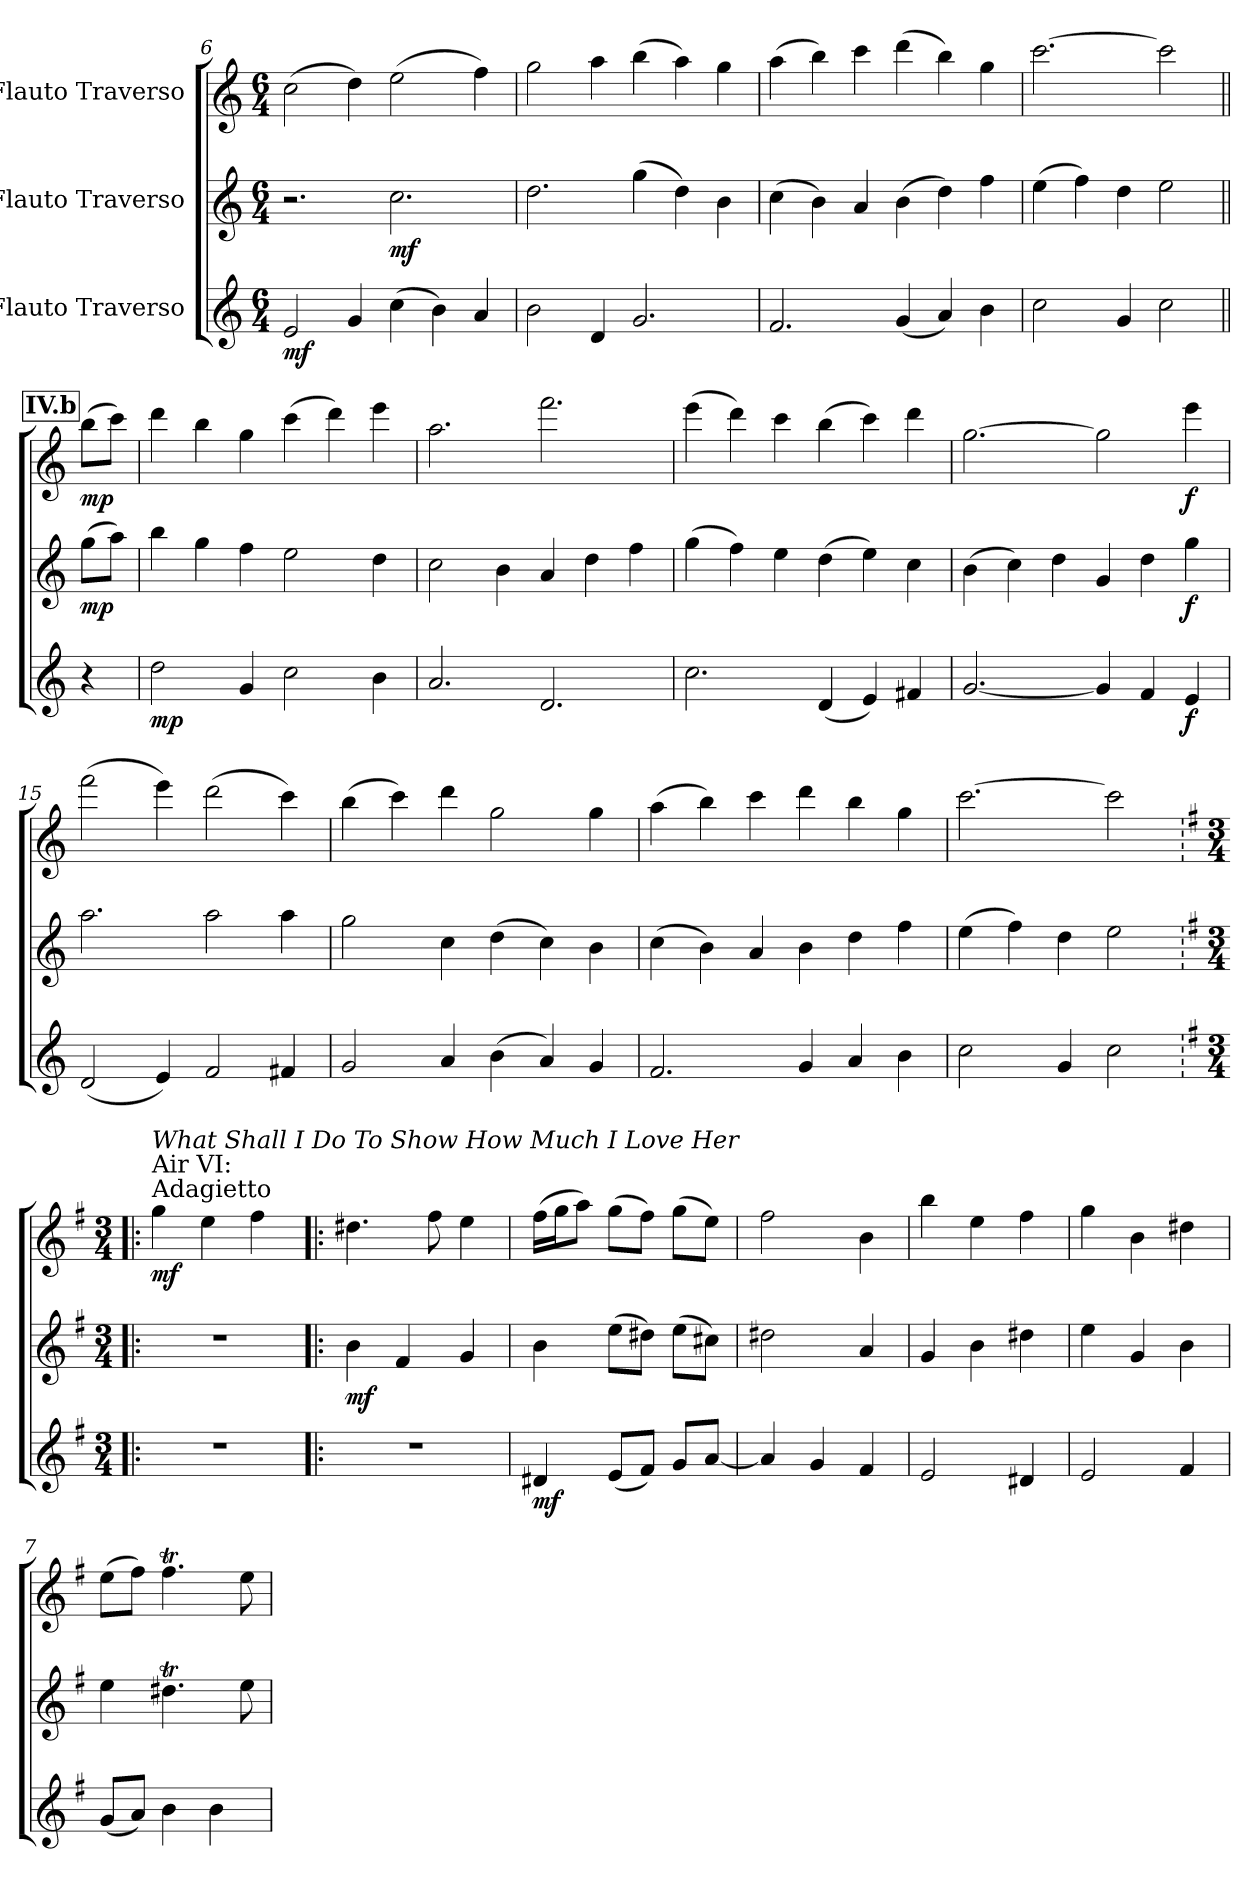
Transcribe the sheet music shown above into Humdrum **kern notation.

**kern	**dynam	**kern	**dynam	**kern	**dynam
*part3	*part3	*part2	*part2	*part1	*part1
*staff3	*staff3	*staff2	*staff2	*staff1	*staff1
*I"Flauto Traverso	*	*I"Flauto Traverso	*	*I"Flauto Traverso	*
*clefG2	*	*clefG2	*	*clefG2	*
*k[]	*	*k[]	*	*k[]	*
*M6/4	*	*M6/4	*	*M6/4	*
=6	=6	=6	=6	=6	=6
!	!LO:DY:b	!	!	!	!
2e/	mf	2.r	.	(>2cc\	.
4g/	.	.	.	4dd\)	.
!	!	!	!LO:DY:b	!	!
(>4cc\	.	2.cc\	mf	(>2ee\	.
4b\)	.	.	.	.	.
4a/	.	.	.	4ff\)	.
=7	=7	=7	=7	=7	=7
2b\	.	2.dd\	.	2gg\	.
4d/	.	.	.	4aa\	.
2.g/	.	(>4gg\	.	(>4bb\	.
.	.	4dd\)	.	4aa\)	.
.	.	4b\	.	4gg\	.
=8	=8	=8	=8	=8	=8
2.f/	.	(>4cc\	.	(>4aa\	.
.	.	4b\)	.	4bb\)	.
.	.	4a/	.	4ccc\	.
(<4g/	.	(>4b\	.	(>4ddd\	.
4a/)	.	4dd\)	.	4bb\)	.
4b\	.	4ff\	.	4gg\	.
=9	=9	=9	=9	=9	=9
2cc\	.	(>4ee\	.	[2.ccc\	.
.	.	4ff\)	.	.	.
4g/	.	4dd\	.	.	.
2cc\	.	2ee\	.	2ccc\]	.
!!LO:LB:g=z
!!LO:REH:place=s1:a:fs=12:t=IV.b
=10||	=10||	=10||	=10||	=10||	=10||
!	!	!	!LO:DY:b	!	!LO:DY:b
4r	.	(>8gg\L	mp	(>8bb\L	mp
.	.	8aa\J)	.	8ccc\J)	.
=11	=11	=11	=11	=11	=11
!	!LO:DY:b	!	!	!	!
2dd\	mp	4bb\	.	4ddd\	.
.	.	4gg\	.	4bb\	.
4g/	.	4ff\	.	4gg\	.
2cc\	.	2ee\	.	(>4ccc\	.
.	.	.	.	4ddd\)	.
4b\	.	4dd\	.	4eee\	.
=12	=12	=12	=12	=12	=12
2.a/	.	2cc\	.	2.aa\	.
.	.	4b\	.	.	.
2.d/	.	4a/	.	2.fff\	.
.	.	4dd\	.	.	.
.	.	4ff\	.	.	.
=13	=13	=13	=13	=13	=13
2.cc\	.	(>4gg\	.	(>4eee\	.
.	.	4ff\)	.	4ddd\)	.
.	.	4ee\	.	4ccc\	.
(<4d/	.	(>4dd\	.	(>4bb\	.
4e/)	.	4ee\)	.	4ccc\)	.
4f#X/	.	4cc\	.	4ddd\	.
=14	=14	=14	=14	=14	=14
[2.g/	.	(>4b\	.	[2.gg\	.
.	.	4cc\)	.	.	.
.	.	4dd\	.	.	.
4g/]	.	4g/	.	2gg\]	.
4f/	.	4dd\	.	.	.
!	!LO:DY:b	!	!LO:DY:b	!	!LO:DY:b
4e/	f	4gg\	f	4eee\	f
=15	=15	=15	=15	=15	=15
(<2d/	.	2.aa\	.	(>2fff\	.
4e/)	.	.	.	4eee\)	.
2f/	.	2aa\	.	(>2ddd\	.
4f#X/	.	4aa\	.	4ccc\)	.
=16	=16	=16	=16	=16	=16
2g/	.	2gg\	.	(>4bb\	.
.	.	.	.	4ccc\)	.
4a/	.	4cc\	.	4ddd\	.
(>4b\	.	(>4dd\	.	2gg\	.
4a/)	.	4cc\)	.	.	.
4g/	.	4b\	.	4gg\	.
=17	=17	=17	=17	=17	=17
2.f/	.	(>4cc\	.	(>4aa\	.
.	.	4b\)	.	4bb\)	.
.	.	4a/	.	4ccc\	.
4g/	.	4b\	.	4ddd\	.
4a/	.	4dd\	.	4bb\	.
4b\	.	4ff\	.	4gg\	.
=18	=18	=18	=18	=18	=18
2cc\	.	(>4ee\	.	[2.ccc\	.
.	.	4ff\)	.	.	.
4g/	.	4dd\	.	.	.
2cc\	.	2ee\	.	2ccc\]	.
!!LO:LB:g=z
=1|!:	=1|!:	=1|!:	=1|!:	=1|!:	=1|!:
!!LO:REH:place=s1:a:fs=12:t=V.a
*k[f#]	*	*k[f#]	*	*k[f#]	*
*M3/4	*	*M3/4	*	*M3/4	*
*	*	*	*	*MM100	*
!	!	!	!	!LO:TX:a:t=Adagietto	!
!	!	!	!	!LO:TX:t=Air VI&colon;	!
!	!	!	!	!LO:TX:i:t=What Shall I Do To Show How Much I Love Her	!
!	!	!	!	!	!LO:DY:b
2.r	.	2.r	.	4gg\	mf
.	.	.	.	4ee\	.
.	.	.	.	4ff#\	.
=2	=2	=2	=2	=2	=2
!	!	!	!LO:DY:b	!	!
2.r	.	4b\	mf	4.dd#X\	.
.	.	4f#/	.	.	.
.	.	.	.	8ff#\	.
.	.	4g/	.	4ee\	.
=3	=3	=3	=3	=3	=3
!	!LO:DY:b	!	!	!	!
4d#X/	mf	4b\	.	(>16ff#\LL	.
.	.	.	.	16gg\J	.
.	.	.	.	8aa\J)	.
(<8e/L	.	(>8ee\L	.	(>8gg\L	.
8f#/J)	.	8dd#X\J)	.	8ff#\J)	.
8g/L	.	(>8ee\L	.	(>8gg\L	.
[8a/J	.	8cc#X\J)	.	8ee\J)	.
=4	=4	=4	=4	=4	=4
4a/]	.	2dd#X\	.	2ff#\	.
4g/	.	.	.	.	.
4f#/	.	4a/	.	4b\	.
=5	=5	=5	=5	=5	=5
2e/	.	4g/	.	4bb\	.
.	.	4b\	.	4ee\	.
4d#X/	.	4dd#X\	.	4ff#\	.
=6	=6	=6	=6	=6	=6
2e/	.	4ee\	.	4gg\	.
.	.	4g/	.	4b\	.
4f#/	.	4b\	.	4dd#X\	.
=7	=7	=7	=7	=7	=7
(<8g/L	.	4ee\	.	(>8ee\L	.
8a/J)	.	.	.	8ff#\J)	.
4b\	.	4.dd#Xt\	.	4.ff#t\	.
4b\	.	.	.	.	.
.	.	8ee\	.	8ee\	.
=	=	=	=	=	=
*-	*-	*-	*-	*-	*-
